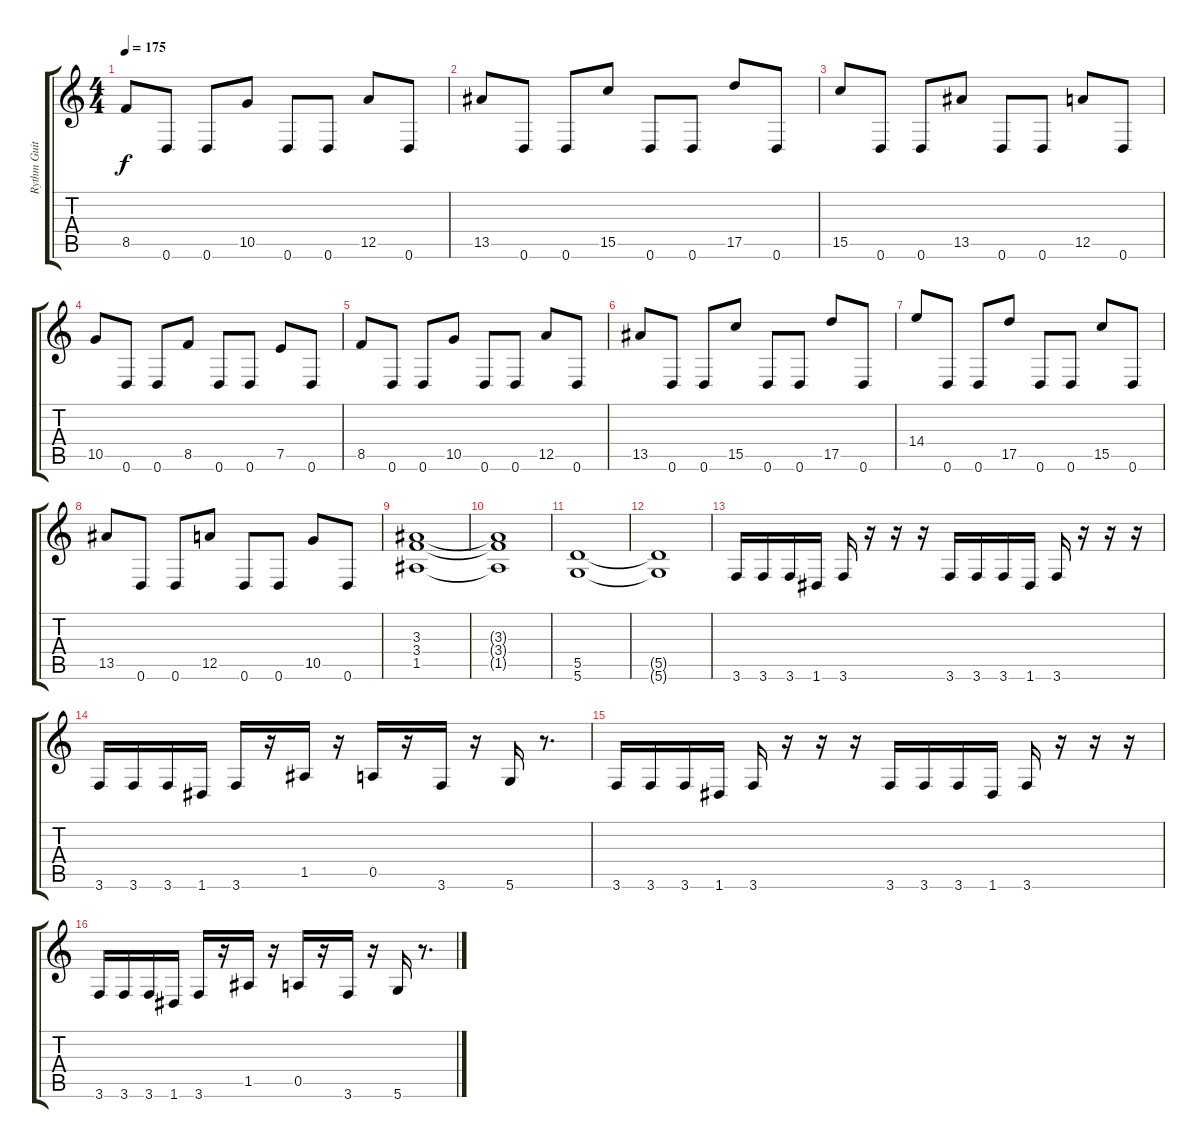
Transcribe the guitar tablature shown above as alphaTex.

\track ("Rythm Guitar" "Rythm Guit") {instrument overdrivenguitar}
\staff {score tabs}
\tuning (E4 B3 G3 D3 A2 D2) {hide}
\ts (4 4)
\tempo 175
\clef g2
\ks c
8.5.8{dy f} 0.6.8 0.6.8 10.5.8 0.6.8 0.6.8 12.5.8 0.6.8 |
13.5.8 0.6.8 0.6.8 15.5.8 0.6.8 0.6.8 17.5.8 0.6.8 |
15.5.8 0.6.8 0.6.8 13.5.8 0.6.8 0.6.8 12.5.8 0.6.8 |
10.5.8 0.6.8 0.6.8 8.5.8 0.6.8 0.6.8 7.5.8 0.6.8 |
8.5.8 0.6.8 0.6.8 10.5.8 0.6.8 0.6.8 12.5.8 0.6.8 |
13.5.8 0.6.8 0.6.8 15.5.8 0.6.8 0.6.8 17.5.8 0.6.8 |
14.4.8 0.6.8 0.6.8 17.5.8 0.6.8 0.6.8 15.5.8 0.6.8 |
13.5.8 0.6.8 0.6.8 12.5.8 0.6.8 0.6.8 10.5.8 0.6.8 |
(3.3 3.4 1.5).1 |
(3.3{t} 3.4{t} 1.5{t}).1 |
(5.5 5.6).1 |
(5.5{t} 5.6{t}).1 |
3.6.16 3.6.16 3.6.16 1.6.16 3.6.16 r.16 r.16 r.16 3.6.16 3.6.16 3.6.16 1.6.16 3.6.16 r.16 r.16 r.16 |
3.6.16 3.6.16 3.6.16 1.6.16 3.6.16 r.16 1.5.16 r.16 0.5.16 r.16 3.6.16 r.16 5.6.16 r.8{d} |
3.6.16 3.6.16 3.6.16 1.6.16 3.6.16 r.16 r.16 r.16 3.6.16 3.6.16 3.6.16 1.6.16 3.6.16 r.16 r.16 r.16 |
3.6.16 3.6.16 3.6.16 1.6.16 3.6.16 r.16 1.5.16 r.16 0.5.16 r.16 3.6.16 r.16 5.6.16 r.8{d}
